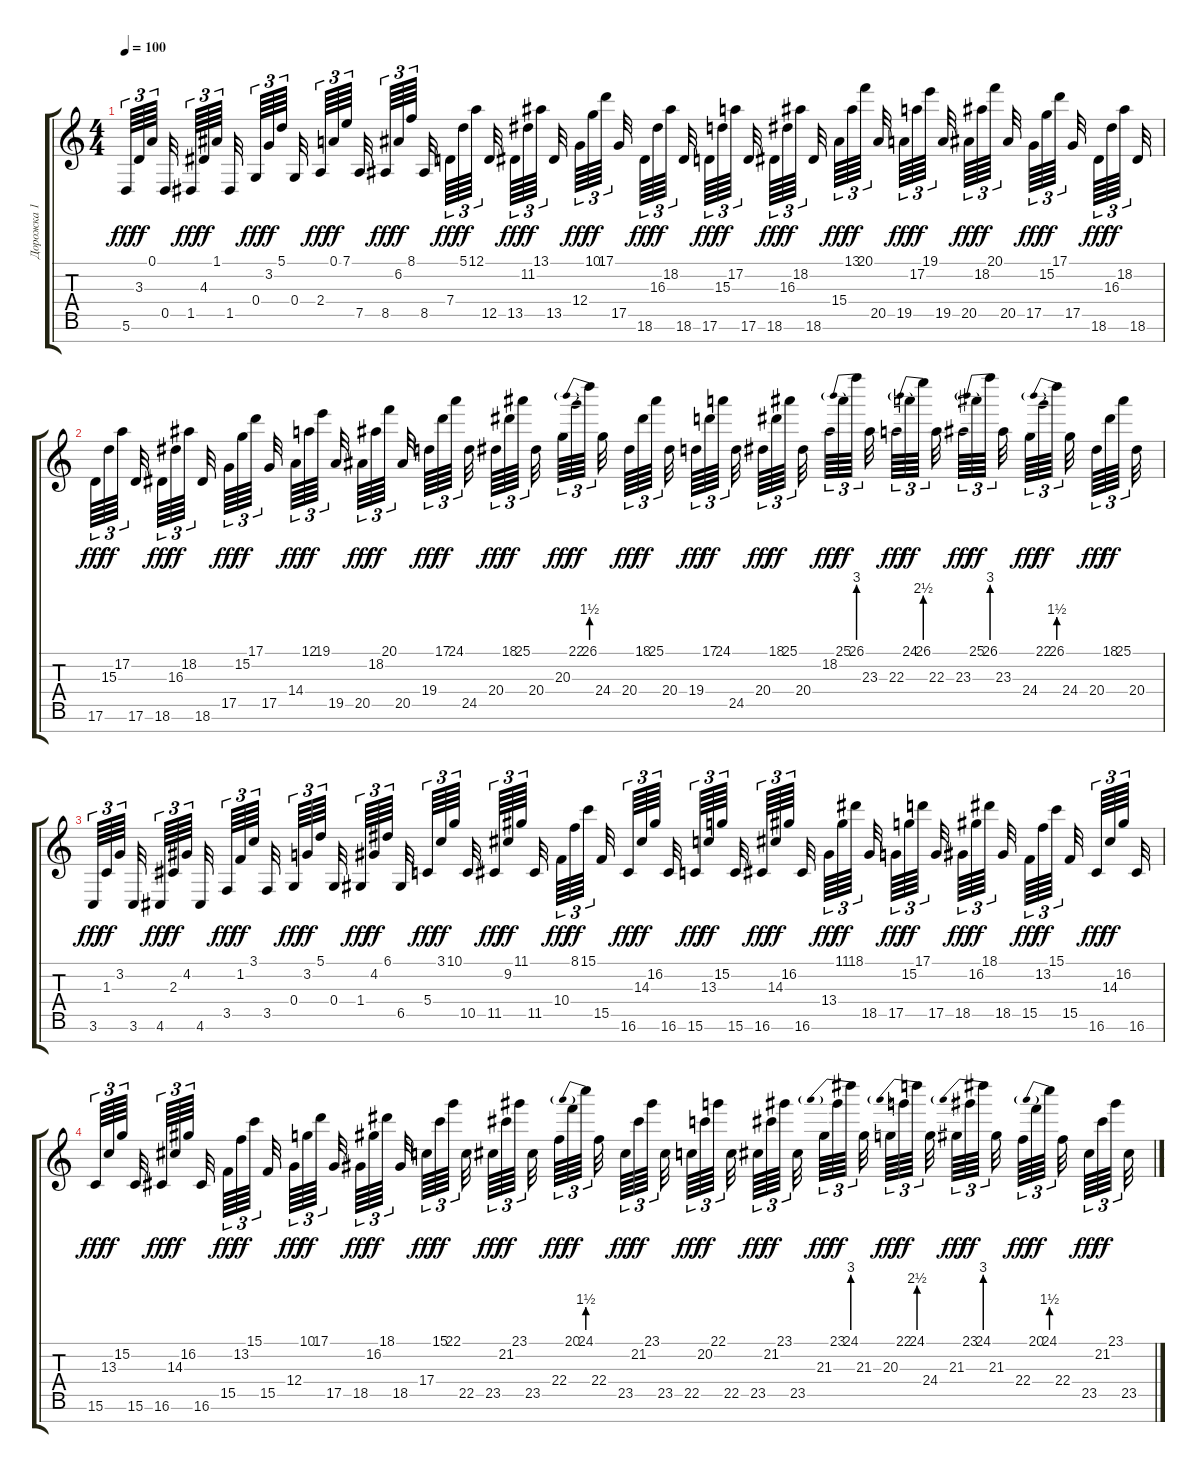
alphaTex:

\track ("Дорожка 1" "Дорожка 1") {instrument lead1square}
\staff {score tabs}
\tuning (A4 E4 B3 G3 D3 A2 E2) {hide}
\ts (4 4)
\tempo 100
\clef g2
\ks c
5.6.64{tu (3 2) dy fff} 3.3.64{tu (3 2) dy ff} 0.1.64{tu (3 2) beam splitsecondary} 0.5.32{beam splitsecondary} 1.5.64{tu (3 2) dy fff} 4.3.64{tu (3 2) dy ff} 1.1.64{tu (3 2) beam splitsecondary} 1.5.32{beam splitsecondary} 0.4.64{tu (3 2) dy fff} 3.2.64{tu (3 2) dy ff} 5.1.64{tu (3 2) beam splitsecondary} 0.4.32{beam splitsecondary} 2.4.64{tu (3 2) dy fff} 0.1.64{tu (3 2) dy ff} 7.1.64{tu (3 2) beam splitsecondary} 7.5.32 8.5.64{tu (3 2) dy fff} 6.2.64{tu (3 2) dy ff} 8.1.64{tu (3 2) beam splitsecondary} 8.5.32{beam splitsecondary} 7.4.64{tu (3 2) dy fff} 5.1.64{tu (3 2) dy ff} 12.1.64{tu (3 2) beam splitsecondary} 12.5.32{beam splitsecondary} 13.5.64{tu (3 2) dy fff} 11.2.64{tu (3 2) dy ff} 13.1.64{tu (3 2) beam splitsecondary} 13.5.32{beam splitsecondary} 12.4.64{tu (3 2) dy fff} 10.1.64{tu (3 2) dy ff} 17.1.64{tu (3 2) beam splitsecondary} 17.5.32 18.6.64{tu (3 2) dy fff} 16.3.64{tu (3 2) dy ff} 18.2.64{tu (3 2) beam splitsecondary} 18.6.32{beam splitsecondary} 17.6.64{tu (3 2) dy fff} 15.3.64{tu (3 2) dy ff} 17.2.64{tu (3 2) beam splitsecondary} 17.6.32{beam splitsecondary} 18.6.64{tu (3 2) dy fff} 16.3.64{tu (3 2) dy ff} 18.2.64{tu (3 2) beam splitsecondary} 18.6.32{beam splitsecondary} 15.4.64{tu (3 2) dy fff} 13.1.64{tu (3 2) dy ff} 20.1.64{tu (3 2) beam splitsecondary} 20.5.32 19.5.64{tu (3 2) dy fff} 17.2.64{tu (3 2) dy ff} 19.1.64{tu (3 2) beam splitsecondary} 19.5.32{beam splitsecondary} 20.5.64{tu (3 2) dy fff} 18.2.64{tu (3 2) dy ff} 20.1.64{tu (3 2) beam splitsecondary} 20.5.32{beam splitsecondary} 17.5.64{tu (3 2) dy fff} 15.2.64{tu (3 2) dy ff} 17.1.64{tu (3 2) beam splitsecondary} 17.5.32{beam splitsecondary} 18.6.64{tu (3 2) dy fff} 16.3.64{tu (3 2) dy ff} 18.2.64{tu (3 2) beam splitsecondary} 18.6.32 |
17.6.64{tu (3 2) dy fff} 15.3.64{tu (3 2) dy ff} 17.2.64{tu (3 2) beam splitsecondary} 17.6.32{beam splitsecondary} 18.6.64{tu (3 2) dy fff} 16.3.64{tu (3 2) dy ff} 18.2.64{tu (3 2) beam splitsecondary} 18.6.32{beam splitsecondary} 17.5.64{tu (3 2) dy fff} 15.2.64{tu (3 2) dy ff} 17.1.64{tu (3 2) beam splitsecondary} 17.5.32{beam splitsecondary} 14.4.64{tu (3 2) dy fff} 12.1.64{tu (3 2) dy ff} 19.1.64{tu (3 2) beam splitsecondary} 19.5.32 20.5.64{tu (3 2) dy fff} 18.2.64{tu (3 2) dy ff} 20.1.64{tu (3 2) beam splitsecondary} 20.5.32{beam splitsecondary} 19.4.64{tu (3 2) dy fff} 17.1.64{tu (3 2) dy ff} 24.1.64{tu (3 2) beam splitsecondary} 24.5.32{beam splitsecondary} 20.4.64{tu (3 2) dy fff} 18.1.64{tu (3 2) dy ff} 25.1.64{tu (3 2) beam splitsecondary} 20.4.32{beam splitsecondary} 20.3.64{tu (3 2) dy fff} 22.1.64{tu (3 2) dy ff} 26.1{be (prebend 0 6 60 6)}.64{tu (3 2) beam splitsecondary} 24.4.32 20.4.64{tu (3 2) dy fff} 18.1.64{tu (3 2) dy ff} 25.1.64{tu (3 2) beam splitsecondary} 20.4.32{beam splitsecondary} 19.4.64{tu (3 2) dy fff} 17.1.64{tu (3 2) dy ff} 24.1.64{tu (3 2) beam splitsecondary} 24.5.32{beam splitsecondary} 20.4.64{tu (3 2) dy fff} 18.1.64{tu (3 2) dy ff} 25.1.64{tu (3 2) beam splitsecondary} 20.4.32{beam splitsecondary} 18.2.64{tu (3 2) dy fff} 25.1.64{tu (3 2) dy ff} 26.1{be (prebend 0 12 60 12)}.64{tu (3 2) beam splitsecondary} 23.3.32 22.3.64{tu (3 2) dy fff} 24.1.64{tu (3 2) dy ff} 26.1{be (prebend 0 10 60 10)}.64{tu (3 2) beam splitsecondary} 22.3.32{beam splitsecondary} 23.3.64{tu (3 2) dy fff} 25.1.64{tu (3 2) dy ff} 26.1{be (prebend 0 12 60 12)}.64{tu (3 2) beam splitsecondary} 23.3.32{beam splitsecondary} 24.4.64{tu (3 2) dy fff} 22.1.64{tu (3 2) dy ff} 26.1{be (prebend 0 6 60 6)}.64{tu (3 2) beam splitsecondary} 24.4.32{beam splitsecondary} 20.4.64{tu (3 2) dy fff} 18.1.64{tu (3 2) dy ff} 25.1.64{tu (3 2) beam splitsecondary} 20.4.32 |
3.6.64{tu (3 2) dy fff} 1.3.64{tu (3 2) dy ff} 3.2.64{tu (3 2) beam splitsecondary} 3.6.32{beam splitsecondary} 4.6.64{tu (3 2) dy fff} 2.3.64{tu (3 2) dy ff} 4.2.64{tu (3 2) beam splitsecondary} 4.6.32{beam splitsecondary} 3.5.64{tu (3 2) dy fff} 1.2.64{tu (3 2) dy ff} 3.1.64{tu (3 2) beam splitsecondary} 3.5.32{beam splitsecondary} 0.4.64{tu (3 2) dy fff} 3.2.64{tu (3 2) dy ff} 5.1.64{tu (3 2) beam splitsecondary} 0.4.32 1.4.64{tu (3 2) dy fff} 4.2.64{tu (3 2) dy ff} 6.1.64{tu (3 2) beam splitsecondary} 6.5.32{beam splitsecondary} 5.4.64{tu (3 2) dy fff} 3.1.64{tu (3 2) dy ff} 10.1.64{tu (3 2) beam splitsecondary} 10.5.32{beam splitsecondary} 11.5.64{tu (3 2) dy fff} 9.2.64{tu (3 2) dy ff} 11.1.64{tu (3 2) beam splitsecondary} 11.5.32{beam splitsecondary} 10.4.64{tu (3 2) dy fff} 8.1.64{tu (3 2) dy ff} 15.1.64{tu (3 2) beam splitsecondary} 15.5.32 16.6.64{tu (3 2) dy fff} 14.3.64{tu (3 2) dy ff} 16.2.64{tu (3 2) beam splitsecondary} 16.6.32{beam splitsecondary} 15.6.64{tu (3 2) dy fff} 13.3.64{tu (3 2) dy ff} 15.2.64{tu (3 2) beam splitsecondary} 15.6.32{beam splitsecondary} 16.6.64{tu (3 2) dy fff} 14.3.64{tu (3 2) dy ff} 16.2.64{tu (3 2) beam splitsecondary} 16.6.32{beam splitsecondary} 13.4.64{tu (3 2) dy fff} 11.1.64{tu (3 2) dy ff} 18.1.64{tu (3 2) beam splitsecondary} 18.5.32 17.5.64{tu (3 2) dy fff} 15.2.64{tu (3 2) dy ff} 17.1.64{tu (3 2) beam splitsecondary} 17.5.32{beam splitsecondary} 18.5.64{tu (3 2) dy fff} 16.2.64{tu (3 2) dy ff} 18.1.64{tu (3 2) beam splitsecondary} 18.5.32{beam splitsecondary} 15.5.64{tu (3 2) dy fff} 13.2.64{tu (3 2) dy ff} 15.1.64{tu (3 2) beam splitsecondary} 15.5.32{beam splitsecondary} 16.6.64{tu (3 2) dy fff} 14.3.64{tu (3 2) dy ff} 16.2.64{tu (3 2) beam splitsecondary} 16.6.32 |
15.6.64{tu (3 2) dy fff} 13.3.64{tu (3 2) dy ff} 15.2.64{tu (3 2) beam splitsecondary} 15.6.32{beam splitsecondary} 16.6.64{tu (3 2) dy fff} 14.3.64{tu (3 2) dy ff} 16.2.64{tu (3 2) beam splitsecondary} 16.6.32{beam splitsecondary} 15.5.64{tu (3 2) dy fff} 13.2.64{tu (3 2) dy ff} 15.1.64{tu (3 2) beam splitsecondary} 15.5.32{beam splitsecondary} 12.4.64{tu (3 2) dy fff} 10.1.64{tu (3 2) dy ff} 17.1.64{tu (3 2) beam splitsecondary} 17.5.32 18.5.64{tu (3 2) dy fff} 16.2.64{tu (3 2) dy ff} 18.1.64{tu (3 2) beam splitsecondary} 18.5.32{beam splitsecondary} 17.4.64{tu (3 2) dy fff} 15.1.64{tu (3 2) dy ff} 22.1.64{tu (3 2) beam splitsecondary} 22.5.32{beam splitsecondary} 23.5.64{tu (3 2) dy fff} 21.2.64{tu (3 2) dy ff} 23.1.64{tu (3 2) beam splitsecondary} 23.5.32{beam splitsecondary} 22.4.64{tu (3 2) dy fff} 20.1.64{tu (3 2) dy ff} 24.1{be (prebend 0 6 60 6)}.64{tu (3 2) beam splitsecondary} 22.4.32 23.5.64{tu (3 2) dy fff} 21.2.64{tu (3 2) dy ff} 23.1.64{tu (3 2) beam splitsecondary} 23.5.32{beam splitsecondary} 22.5.64{tu (3 2) dy fff} 20.2.64{tu (3 2) dy ff} 22.1.64{tu (3 2) beam splitsecondary} 22.5.32{beam splitsecondary} 23.5.64{tu (3 2) dy fff} 21.2.64{tu (3 2) dy ff} 23.1.64{tu (3 2) beam splitsecondary} 23.5.32{beam splitsecondary} 21.3.64{tu (3 2) dy fff} 23.1.64{tu (3 2) dy ff} 24.1{be (prebend 0 12 60 12)}.64{tu (3 2) beam splitsecondary} 21.3.32 20.3.64{tu (3 2) dy fff} 22.1.64{tu (3 2) dy ff} 24.1{be (prebend 0 10 60 10)}.64{tu (3 2) beam splitsecondary} 24.4.32{beam splitsecondary} 21.3.64{tu (3 2) dy fff} 23.1.64{tu (3 2) dy ff} 24.1{be (prebend 0 12 60 12)}.64{tu (3 2) beam splitsecondary} 21.3.32{beam splitsecondary} 22.4.64{tu (3 2) dy fff} 20.1.64{tu (3 2) dy ff} 24.1{be (prebend 0 6 60 6)}.64{tu (3 2) beam splitsecondary} 22.4.32{beam splitsecondary} 23.5.64{tu (3 2) dy fff} 21.2.64{tu (3 2) dy ff} 23.1.64{tu (3 2) beam splitsecondary} 23.5.32
